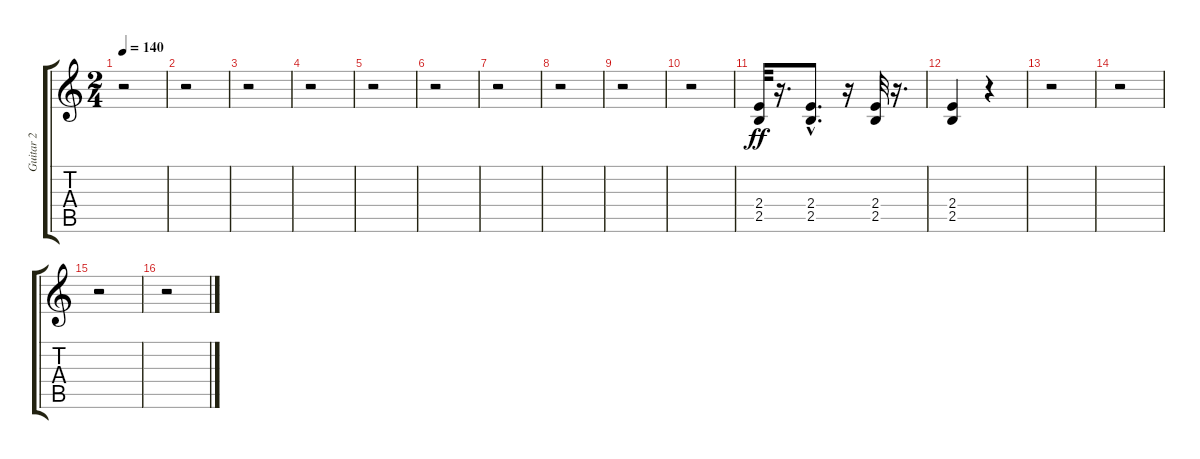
\track ("Guitar 2" "Guitar 2") {instrument distortionguitar}
\staff {score tabs}
\tuning (E4 B3 G3 D3 A2 E2) {hide}
\ts (2 4)
\tempo 140
\clef g2
\ks c
r.2{dy ff} |
r.2 |
r.2 |
r.2 |
r.2 |
r.2 |
r.2 |
r.2 |
r.2 |
r.2 |
(2.4 2.5).32{volume 11} r.16{d} (2.4{hac} 2.5{hac}).8{d} r.16 (2.4 2.5).32 r.16{d} |
(2.4 2.5).4 r.4 |
r.2 |
r.2 |
r.2 |
r.2
